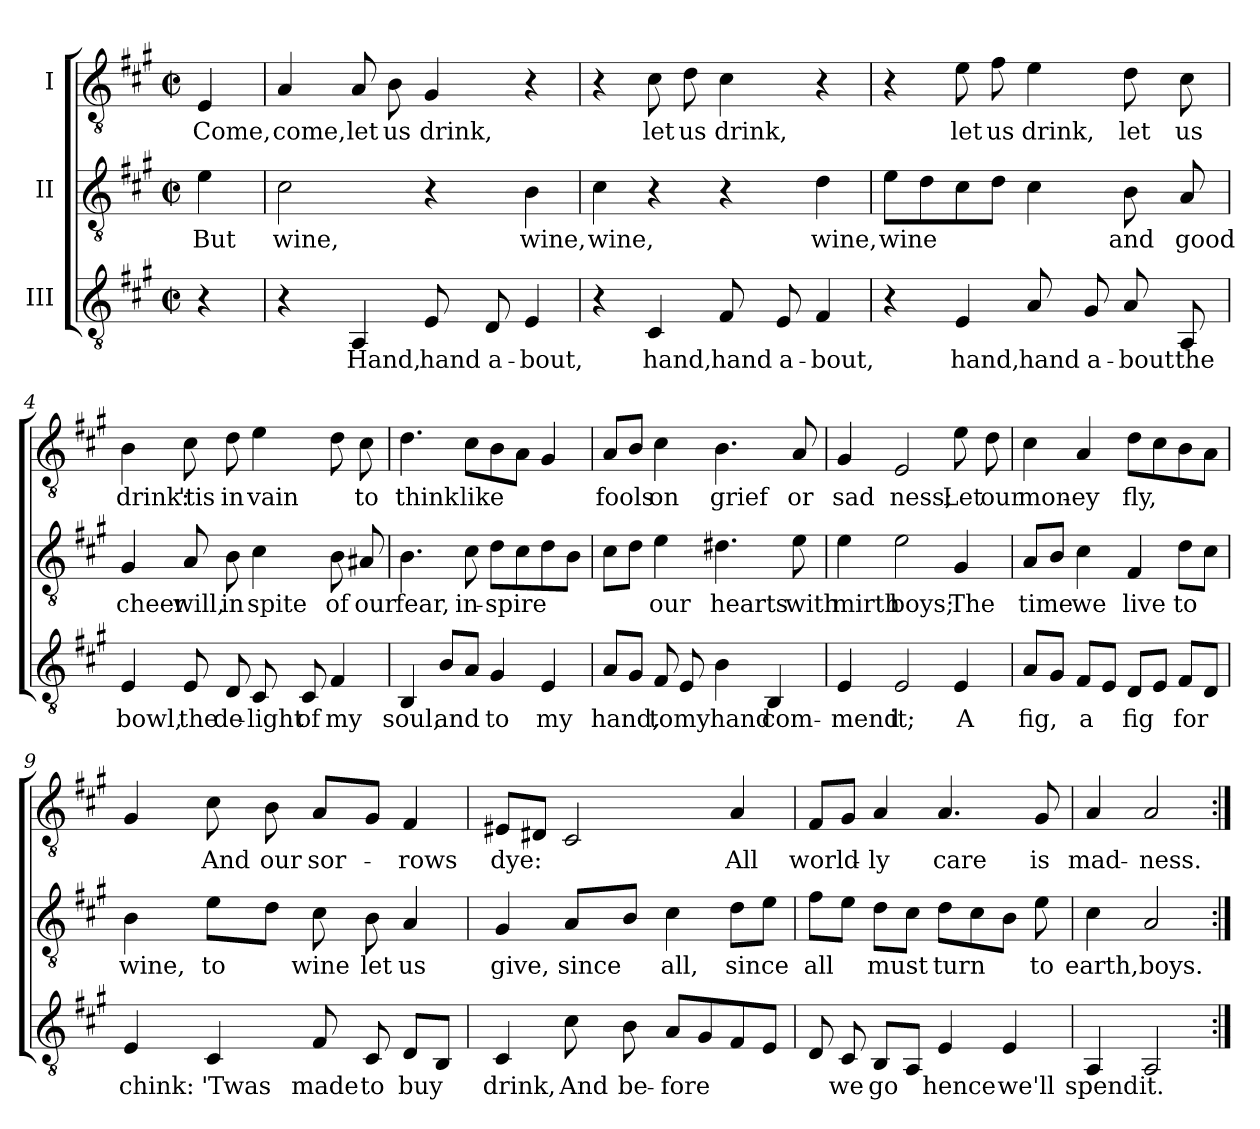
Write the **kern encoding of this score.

**kern	**text	**kern	**text	**kern	**text
*part3	*part3	*part2	*part2	*part1	*part1
*staff3	*staff3	*staff2	*staff2	*staff1	*staff1
*I"III	*	*I"II	*	*I"I	*
*clefGv2	*	*clefGv2	*	*clefGv2	*
*k[f#c#g#]	*	*k[f#c#g#]	*	*k[f#c#g#]	*
*M2/2	*	*M2/2	*	*M2/2	*
*met(c|)	*	*met(c|)	*	*met(c|)	*
*MM80	*	*MM80	*	*MM80	*
=	=	=	=	=	=
!	!	!	!LO:LY:b	!	!LO:LY:b
4r	.	4e\	But	4E/	Come,
=1	=1	=1	=1	=1	=1
!	!	!	!LO:LY:b	!	!LO:LY:b
4r	.	2c#\	wine,	4A/	come,
!	!LO:LY:b	!	!	!	!LO:LY:b
4AA/	Hand,	.	.	8A/	let
!	!	!	!	!	!LO:LY:b
.	.	.	.	8B\	us
!	!LO:LY:b	!	!	!	!LO:LY:b
8E/	hand	4r	.	4G#/	drink,
!	!LO:LY:b	!	!	!	!
8D/	a-	.	.	.	.
!	!LO:LY:b	!	!LO:LY:b	!	!
4E/	-bout,	4B\	wine,	4r	.
=2	=2	=2	=2	=2	=2
!	!	!	!LO:LY:b	!	!
4r	.	4c#\	wine,	4r	.
!	!LO:LY:b	!	!	!	!LO:LY:b
4C#/	hand,	4r	.	8c#\	let
!	!	!	!	!	!LO:LY:b
.	.	.	.	8d\	us
!	!LO:LY:b	!	!	!	!LO:LY:b
8F#/	hand	4r	.	4c#\	drink,
!	!LO:LY:b	!	!	!	!
8E/	a-	.	.	.	.
!	!LO:LY:b	!	!LO:LY:b	!	!
4F#/	-bout,	4d\	wine,	4r	.
=3	=3	=3	=3	=3	=3
!	!	!	!LO:LY:b	!	!
4r	.	8e\L	wine	4r	.
.	.	8d\	.	.	.
!	!LO:LY:b	!	!	!	!LO:LY:b
4E/	hand,	8c#\	.	8e\	let
!	!	!	!	!	!LO:LY:b
.	.	8d\J	.	8f#\	us
!	!LO:LY:b	!	!	!	!LO:LY:b
8A/	hand	4c#\	.	4e\	drink,
!	!LO:LY:b	!	!	!	!
8G#/	a-	.	.	.	.
!	!LO:LY:b	!	!LO:LY:b	!	!LO:LY:b
8A/	-bout	8B\	and	8d\	let
!	!LO:LY:b	!	!LO:LY:b	!	!LO:LY:b
8AA/	the	8A/	good	8c#\	us
!!LO:LB:g=z
=4	=4	=4	=4	=4	=4
!	!LO:LY:b	!	!LO:LY:b	!	!LO:LY:b
4E/	bowl,	4G#/	cheer	4B\	drink:
!	!LO:LY:b	!	!LO:LY:b	!	!LO:LY:b
8E/	the	8A/	will,	8c#\	'tis
!	!LO:LY:b	!	!LO:LY:b	!	!LO:LY:b
8D/	de-	8B\	in	8d\	in
!	!LO:LY:b	!	!LO:LY:b	!	!LO:LY:b
8C#/	-light	4c#\	spite	4e\	vain
!	!LO:LY:b	!	!	!	!
8C#/	of	.	.	.	.
!	!LO:LY:b	!	!LO:LY:b	!	!
4F#/	my	8B\	of	8d\	.
!	!	!	!LO:LY:b	!	!LO:LY:b
.	.	8A#X/	our	8c#\	to
=5	=5	=5	=5	=5	=5
!	!LO:LY:b	!	!LO:LY:b	!	!LO:LY:b
4BB/	soul,	4.B\	fear,	4.d\	think
!	!LO:LY:b	!	!	!	!
8B/L	and	.	.	.	.
!	!	!	!LO:LY:b	!	!LO:LY:b
8A/J	.	8c#\	in-	8c#\L	like
!	!LO:LY:b	!	!LO:LY:b	!	!
4G#/	to	8d\L	-spire	8B\	.
.	.	8c#\	.	8A\J	.
!	!LO:LY:b	!	!	!	!
4E/	my	8d\	.	4G#/	.
.	.	8B\J	.	.	.
=6	=6	=6	=6	=6	=6
!	!LO:LY:b	!	!	!	!LO:LY:b
8A/L	hand,	8c#\L	.	8A/L	fools
8G#/J	.	8d\J	.	8B/J	.
!	!LO:LY:b	!	!LO:LY:b	!	!LO:LY:b
8F#/	to	4e\	our	4c#\	on
!	!LO:LY:b	!	!	!	!
8E/	my	.	.	.	.
!	!LO:LY:b	!	!LO:LY:b	!	!LO:LY:b
4B\	hand	4.d#X\	hearts	4.B\	grief
!	!LO:LY:b	!	!	!	!
4BB/	com-	.	.	.	.
!	!	!	!LO:LY:b	!	!LO:LY:b
.	.	8e\	with	8A/	or
!!LO:LB:g=z
=7	=7	=7	=7	=7	=7
!	!LO:LY:b	!	!LO:LY:b	!	!LO:LY:b
4E/	-mend	4e\	mirth	4G#/	sad
!	!LO:LY:b	!	!LO:LY:b	!	!LO:LY:b
2E/	it;	2e\	boys;	2E/	ness;
!	!LO:LY:b	!	!LO:LY:b	!	!LO:LY:b
4E/	A	4G#/	The	8e\	Let
!	!	!	!	!	!LO:LY:b
.	.	.	.	8d\	our
=8	=8	=8	=8	=8	=8
!	!LO:LY:b	!	!LO:LY:b	!	!LO:LY:b
8A/L	fig,	8A/L	time	4c#\	mon-
8G#/J	.	8B/J	.	.	.
!	!LO:LY:b	!	!LO:LY:b	!	!LO:LY:b
8F#/L	a	4c#\	we	4A/	-ey
8E/J	.	.	.	.	.
!	!LO:LY:b	!	!LO:LY:b	!	!LO:LY:b
8D/L	fig	4F#/	live	8d\L	fly,
8E/J	.	.	.	8c#\	.
!	!LO:LY:b	!	!LO:LY:b	!	!
8F#/L	for	8d\L	to	8B\	.
8D/J	.	8c#\J	.	8A\J	.
=9	=9	=9	=9	=9	=9
!	!LO:LY:b	!	!LO:LY:b	!	!
4E/	chink:	4B\	wine,	4G#/	.
!	!LO:LY:b	!	!LO:LY:b	!	!LO:LY:b
4C#/	'Twas	8e\L	to	8c#\	And
!	!	!	!	!	!LO:LY:b
.	.	8d\J	.	8B\	our
!	!LO:LY:b	!	!LO:LY:b	!	!LO:LY:b
8F#/	made	8c#\	wine	8A/L	sor-
!	!LO:LY:b	!	!LO:LY:b	!	!
8C#/	to	8B\	let	8G#/J	.
!	!LO:LY:b	!	!LO:LY:b	!	!LO:LY:b
8D/L	buy	4A/	us	4F#/	-rows
8BB/J	.	.	.	.	.
!!LO:PB:g=z
=10	=10	=10	=10	=10	=10
!	!LO:LY:b	!	!LO:LY:b	!	!LO:LY:b
4C#/	drink,	4G#/	give,	8E#X/L	dye:
.	.	.	.	8D#X/J	.
!	!LO:LY:b	!	!LO:LY:b	!	!
8c#\	And	8A/L	since	2C#/	.
!	!LO:LY:b	!	!	!	!
8B\	be-	8B/J	.	.	.
!	!LO:LY:b	!	!LO:LY:b	!	!
8A/L	-fore	4c#\	all,	.	.
8G#/	.	.	.	.	.
!	!	!	!LO:LY:b	!	!LO:LY:b
8F#/	.	8d\L	since	4A/	All
8E/J	.	8e\J	.	.	.
=11	=11	=11	=11	=11	=11
!	!	!	!LO:LY:b	!	!LO:LY:b
8D/	.	8f#\L	all	8F#/L	world-
!	!LO:LY:b	!	!	!	!
8C#/	we	8e\J	.	8G#/J	.
!	!LO:LY:b	!	!LO:LY:b	!	!LO:LY:b
8BB/L	go	8d\L	must	4A/	-ly
8AA/J	.	8c#\J	.	.	.
!	!LO:LY:b	!	!LO:LY:b	!	!LO:LY:b
4E/	hence	8d\L	turn	4.A/	care
.	.	8c#\	.	.	.
!	!LO:LY:b	!	!	!	!
4E/	we'll	8B\J	.	.	.
!	!	!	!LO:LY:b	!	!LO:LY:b
.	.	8e\	to	8G#/	is
=12	=12	=12	=12	=12	=12
!	!LO:LY:b	!	!LO:LY:b	!	!LO:LY:b
4AA/	spend	4c#\	earth,	4A/	mad-
!	!LO:LY:b	!	!LO:LY:b	!	!LO:LY:b
2AA/	it.	2A/	boys.	2A/	-ness.
=:|!	=:|!	=:|!	=:|!	=:|!	=:|!
*-	*-	*-	*-	*-	*-
